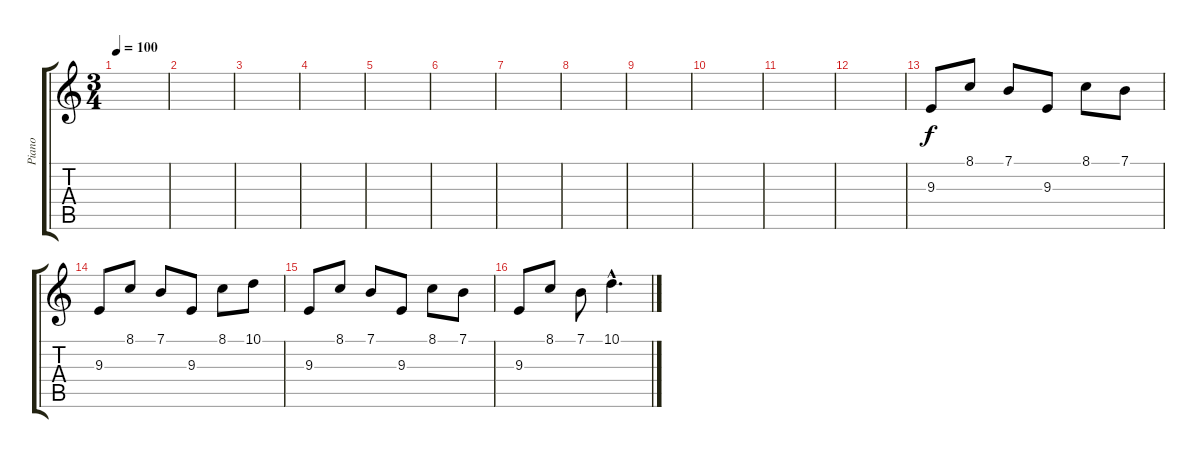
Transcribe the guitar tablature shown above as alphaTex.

\track ("Piano" "Piano") {instrument acousticgrandpiano}
\staff {score tabs}
\tuning (E4 B3 G3 D3 A2 E2) {hide}
\ts (3 4)
\tempo 100
\clef g2
\ks c
|
|
|
|
|
|
|
|
|
|
|
|
9.3.8 8.1.8 7.1.8 9.3.8 8.1.8 7.1.8 |
9.3.8 8.1.8 7.1.8 9.3.8 8.1.8 10.1.8 |
9.3.8 8.1.8 7.1.8 9.3.8 8.1.8 7.1.8 |
9.3.8 8.1.8 7.1.8 10.1{hac}.4{d}
